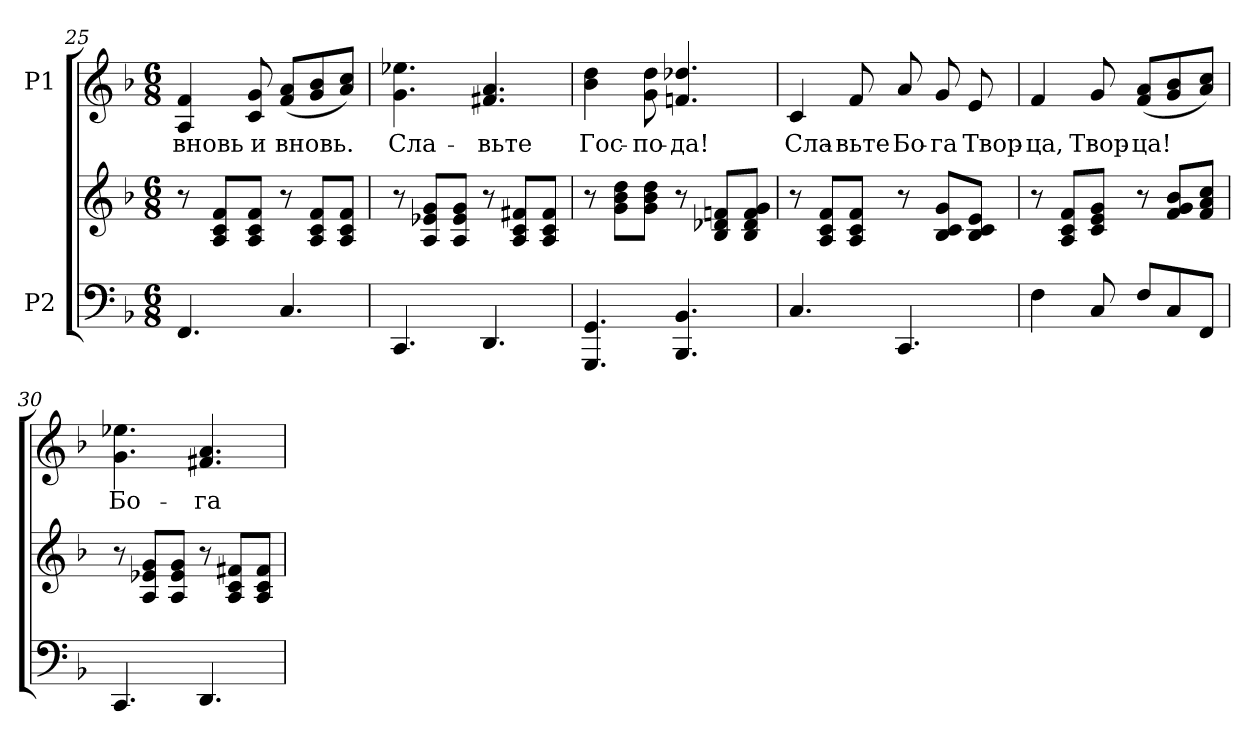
**kern	**kern	**kern	**text
*part2	*part2	*part1	*part1
*staff3	*staff2	*staff1	*staff1
*I"P2	*	*I"P1	*
*clefF4	*clefG2	*clefG2	*
*k[b-]	*k[b-]	*k[b-]	*
*F:	*F:	*F:	*
*M6/8	*M6/8	*M6/8	*
=25	=25	=25	=25
!	!	!	!LO:LY:b:color=#000000
4.FFi/	8r	4Ai/ 4fi	вновь
.	8Ai/ 8ci 8fiL	.	.
!	!	!	!LO:LY:b:color=#000000
.	8Ai/ 8ci 8fiJ	8ci/ 8gi	и
!	!	!	!LO:LY:b:color=#000000
4.Ci/	8r	(8fi/ 8aiL	вновь.
.	8Ai/ 8ci 8fiL	8gi/ 8b-i	.
.	8Ai/ 8ci 8fiJ	8ai/ 8cciJ)	.
=26	=26	=26	=26
!	!	!	!LO:LY:b:color=#000000
4.CCi/	8r	4.gi\ 4.ee-Xi	Сла-
.	8Ai/ 8e-Xi 8giL	.	.
.	8Ai/ 8e-i 8giJ	.	.
!	!	!	!LO:LY:b:color=#000000
4.DDi/	8r	4.f#Xi/ 4.ai	-вьте
.	8Ai/ 8ci 8f#XiL	.	.
.	8Ai/ 8ci 8f#iJ	.	.
=27	=27	=27	=27
!	!	!	!LO:LY:b:color=#000000
4.GGGi/ 4.GGi	8r	4b-i\ 4ddi	Гос-
.	8gi\ 8b-i 8ddiL	.	.
!	!	!	!LO:LY:b:color=#000000
.	8gi\ 8b-i 8ddiJ	8gi\ 8ddi	-по-
!	!	!	!LO:LY:b:color=#000000
4.BBB-i/ 4.BB-i	8r	4.fni/ 4.dd-Xi	-да!
.	8B-i/ 8d-Xi 8fniL	.	.
.	8B-i/ 8d-i 8fi 8giJ	.	.
=28	=28	=28	=28
!	!	!	!LO:LY:b:color=#000000
4.Ci/	8r	4ci/	Сла-
.	8Ai/ 8ci 8fiL	.	.
!	!	!	!LO:LY:b:color=#000000
.	8Ai/ 8ci 8fiJ	8fi/	-вьте
!	!	!	!LO:LY:b:color=#000000
4.CCi/	8r	8ai/	Бо-
!	!	!	!LO:LY:b:color=#000000
.	8B-i/ 8ci 8giL	8gi/	-га
!	!	!	!LO:LY:b:color=#000000
.	8B-i/ 8ci 8eiJ	8ei/	Твор-
!!LO:LB:g=z
=29	=29	=29	=29
!	!	!	!LO:LY:b:color=#000000
4Fi\	8r	4fi/	-ца,
.	8Ai/ 8ci 8fiL	.	.
!	!	!	!LO:LY:b:color=#000000
8Ci/	8ci/ 8ei 8giJ	8gi/	Твор-
!	!	!	!LO:LY:b:color=#000000
8Fi/L	8r	(8fi/ 8aiL	-ца!
8Ci/	8fi/ 8gi 8b-iL	8gi/ 8b-i	.
8FFi/J	8fi/ 8ai 8cciJ	8ai/ 8cciJ)	.
=30	=30	=30	=30
!	!	!	!LO:LY:b:color=#000000
4.CCi/	8r	4.gi\ 4.ee-Xi	Бо-
.	8Ai/ 8e-Xi 8giL	.	.
.	8Ai/ 8e-i 8giJ	.	.
!	!	!	!LO:LY:b:color=#000000
4.DDi/	8r	4.f#Xi/ 4.ai	-га
.	8Ai/ 8ci 8f#XiL	.	.
.	8Ai/ 8ci 8f#iJ	.	.
=	=	=	=
*-	*-	*-	*-
